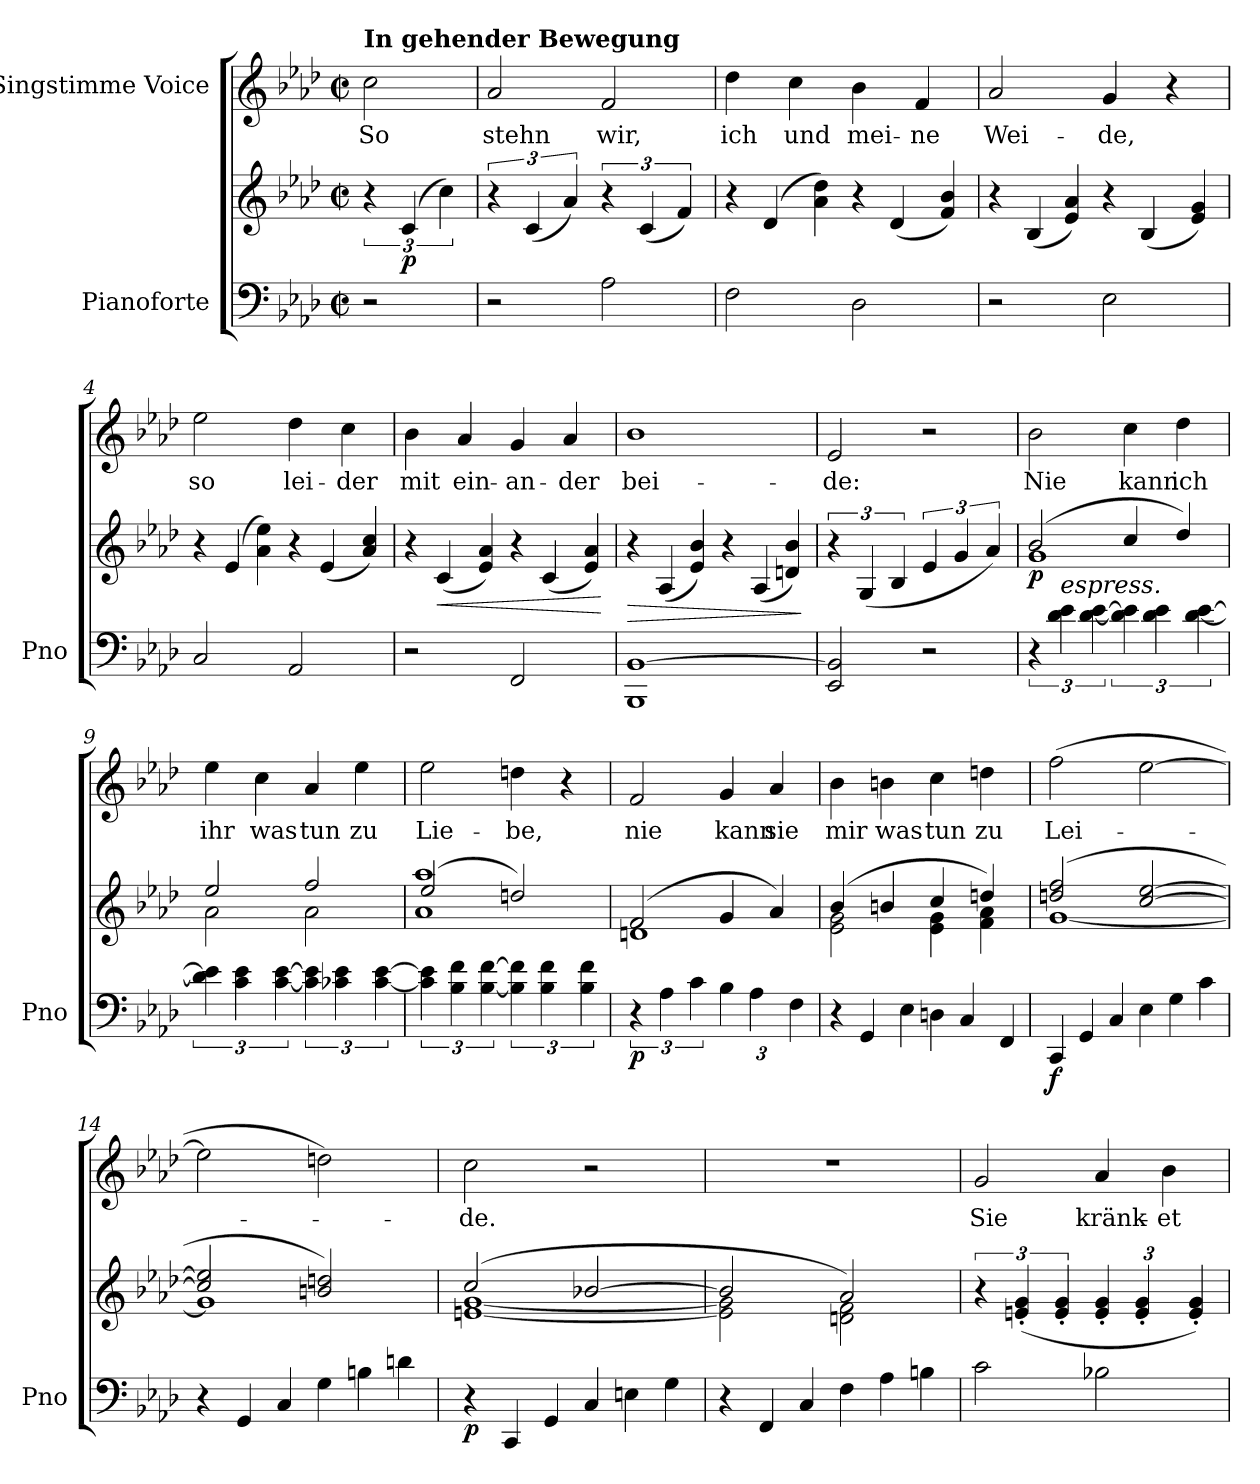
**kern	**kern	**dynam	**kern	**text
*part2	*part2	*part2	*part1	*part1
*staff3	*staff2	*staff2/3	*staff1	*staff1
*I"Pianoforte	*	*	*I"Singstimme Voice	*
*I'Pno	*	*	*	*
*clefF4	*clefG2	*	*clefG2	*
*k[b-e-a-d-]	*k[b-e-a-d-]	*	*k[b-e-a-d-]	*
*M2/2	*M2/2	*	*M2/2	*
*met(c|)	*met(c|)	*	*met(c|)	*
=	=	=	=	=
!	!	!	!LO:TX:a:B:t=In gehender Bewegung	!
2r	6r	.	2cc\	So
!	!	!LO:DY:b	!	!
.	(6c/	p	.	.
.	6cc\)	.	.	.
=1	=1	=1	=1	=1
2r	6r	.	2a-/	stehn
.	(6c/	.	.	.
.	6a-/)	.	.	.
2A-\	6r	.	2f/	wir,
.	(6c/	.	.	.
.	6f/)	.	.	.
=2	=2	=2	=2	=2
*	*Xtuplet	*	*	*
2F\	6r	.	4dd-\	ich
.	(6d-/	.	.	.
.	.	.	4cc\	und
.	6a-\ 6dd-\)	.	.	.
2D-\	6r	.	4b-\	mei-
.	(6d-/	.	.	.
.	.	.	4f/	-ne
.	6f/ 6b-/)	.	.	.
=3	=3	=3	=3	=3
2r	6r	.	2a-/	Wei-
.	(6B-/	.	.	.
.	6e-/ 6a-/)	.	.	.
2E-\	6r	.	4g/	-de,
.	(6B-/	.	.	.
.	.	.	4r	.
.	6e-/ 6g/)	.	.	.
=4	=4	=4	=4	=4
2C/	6r	.	2ee-\	so
.	(6e-/	.	.	.
.	6a-\ 6ee-\)	.	.	.
2AA-/	6r	.	4dd-\	lei-
.	(6e-/	.	.	.
.	.	.	4cc\	-der
.	6a-/ 6cc/)	.	.	.
=5	=5	=5	=5	=5
2r	6r	.	4b-\	mit
!	!	!LO:HP:b	!	!
.	(6c/	<	.	.
.	.	.	4a-/	ein-
.	6e-/ 6a-/)	.	.	.
2FF/	6r	.	4g/	-an-
.	(6c/	.	.	.
.	.	.	4a-/	-der
.	6e-/ 6a-/)	.	.	.
.	.	[	.	.
=6	=6	=6	=6	=6
!	!	!LO:HP:b	!	!
1BBB- [1BB-	6r	>	1b-	bei-
.	(6A-/	.	.	.
.	6e-/ 6b-/)	.	.	.
.	6r	.	.	.
.	(6A-/	.	.	.
.	6dn/ 6b-/)	.	.	.
.	.	]	.	.
=7	=7	=7	=7	=7
*	*tuplet	*	*	*
2EE-/ 2BB-/]	6r	.	2e-/	-de:
.	(6G/	.	.	.
.	6B-/	.	.	.
2r	6e-/	.	2r	.
.	6g/	.	.	.
.	6a-/)	.	.	.
=8	=8	=8	=8	=8
*	*^	*	*	*
!	!	!	!LO:DY:b	!	!
6r	(2b-/	1g	p	2b-\	Nie
!LO:TX:i:t=espress.	!	!	!	!	!
6d-\ 6e-\	.	.	.	.	.
[6d-\ [6e-\	.	.	.	.	.
6d-\] 6e-\]	4cc/	.	.	4cc\	kann
6d-\ 6e-\	.	.	.	.	.
.	4dd-/)	.	.	4dd-\	ich
[6d-\ [6e-\	.	.	.	.	.
=9	=9	=9	=9	=9	=9
6d-\] 6e-\]	2ee-/	2a-\	.	4ee-\	ihr
6c\ 6e-\	.	.	.	.	.
.	.	.	.	4cc\	was
[6c\ [6e-\	.	.	.	.	.
6c\] 6e-\]	2ff/	2a-\	.	4a-/	tun
6c-X\ 6e-\	.	.	.	.	.
.	.	.	.	4ee-\	zu
[6c-\ [6e-\	.	.	.	.	.
=10	=10	=10	=10	=10	=10
6c-\] 6e-\]	(2ee-/	1a- 1aa-	.	2ee-\	Lie-
6B-\ 6f\	.	.	.	.	.
[6B-\ [6f\	.	.	.	.	.
6B-\] 6f\]	2ddn/)	.	.	4ddn\	-be,
6B-\ 6f\	.	.	.	.	.
.	.	.	.	4r	.
6B-\ 6f\	.	.	.	.	.
=11	=11	=11	=11	=11	=11
!	!	!	!LO:DY:b=2	!	!
6r	(2f/	1dn	p	2f/	nie
6A-\	.	.	.	.	.
6c\	.	.	.	.	.
*Xbrackettup	*	*	*	*	*
6B-\	4g/	.	.	4g/	kann
6A-\	.	.	.	.	.
.	4a-/)	.	.	4a-/	sie
6F\	.	.	.	.	.
=12	=12	=12	=12	=12	=12
*Xtuplet	*	*	*	*	*
6r	(4b-/	2e-\ 2g\	.	4b-\	mir
6GG/	.	.	.	.	.
.	4bn/	.	.	4bn\	was
6E-\	.	.	.	.	.
6Dn\	4cc/	4e-\ 4g\	.	4cc\	tun
6C/	.	.	.	.	.
.	4ddn/)	4f\ 4a-\	.	4ddn\	zu
6FF/	.	.	.	.	.
=13	=13	=13	=13	=13	=13
!	!	!	!LO:DY:b=2	!	!
6CC/	(2ddn/ 2ff/	[1g	f	(2ff\	Lei-
6GG/	.	.	.	.	.
6C/	.	.	.	.	.
6E-\	[2cc/ [2ee-/	.	.	[2ee-\	.
6G\	.	.	.	.	.
6c\	.	.	.	.	.
=14	=14	=14	=14	=14	=14
6r	2cc/] 2ee-/]	1g]	.	2ee-\]	.
6GG/	.	.	.	.	.
6C/	.	.	.	.	.
6G\	2bn/ 2ddn/)	.	.	2ddn\)	.
6Bn\	.	.	.	.	.
6dn\	.	.	.	.	.
=15	=15	=15	=15	=15	=15
!	!	!	!LO:DY:b=2	!	!
6r	(2cc/	[1en [1g	p	2cc\	-de.
6CC/	.	.	.	.	.
6GG/	.	.	.	.	.
6C/	[2b-X/	.	.	2r	.
6En\	.	.	.	.	.
6G\	.	.	.	.	.
=16	=16	=16	=16	=16	=16
6r	2b-/]	2e\] 2g\]	.	1r	.
6FF/	.	.	.	.	.
6C/	.	.	.	.	.
6F\	2a-/)	2dn\ 2f\	.	.	.
6A-\	.	.	.	.	.
6Bn\	.	.	.	.	.
*	*v	*v	*	*	*
=17	=17	=17	=17	=17
2c\	6r	.	2g/	Sie
.	(6en/' 6g/'	.	.	.
.	6e/' 6g/'	.	.	.
*	*Xbrackettup	*	*	*
2B-X\	6e/' 6g/'	.	4a-/	kränk-
.	6e/' 6g/'	.	.	.
.	.	.	4b-\	-et
.	6e/' 6g/')	.	.	.
=	=	=	=	=
*-	*-	*-	*-	*-
